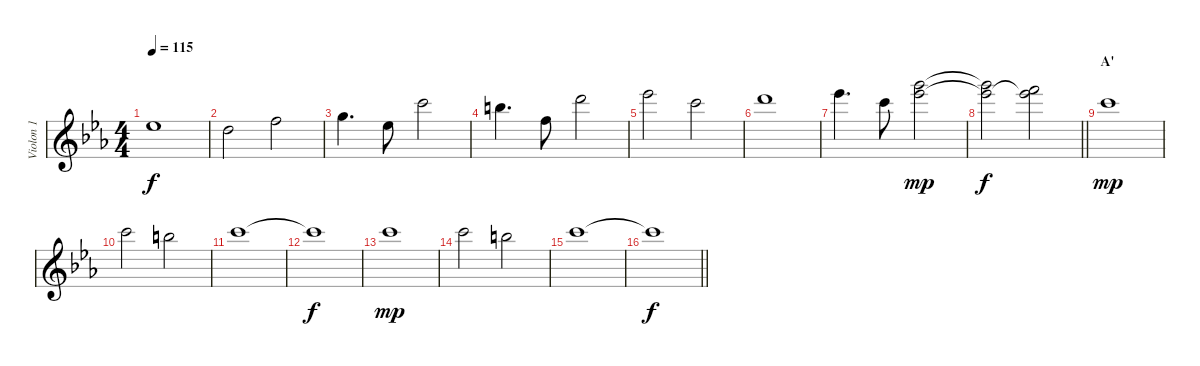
\track ("Violon 1" "Violon 1") {instrument stringensemble1}
\staff {score}
\tuning (E4 B3 G3 D3 A2 E2) {hide}
\ts (4 4)
\tempo 115
\clef g2
\ks cminor
11.1.1{dy f} |
10.1.2 13.1.2 |
15.1.4{d} 16.2.8 20.1.2 |
19.1.4{d} 13.1.8 22.1.2 |
23.1.2 20.1.2 |
22.1.1 |
23.1.4{d} 20.1.8 (27.1 28.2).2{dy mp} |
\barLineRight lightlight
(27.1{t} 28.2{t}).2{dy f} (25.1 28.2{t}).2 |
\section ("" "A'")
20.1.1{dy mp volume 16} |
20.1.2 19.1.2 |
20.1.1 |
20.1{t}.1{dy f} |
20.1.1{dy mp} |
20.1.2 19.1.2 |
20.1.1 |
\barLineRight lightlight
20.1{t}.1{dy f}
